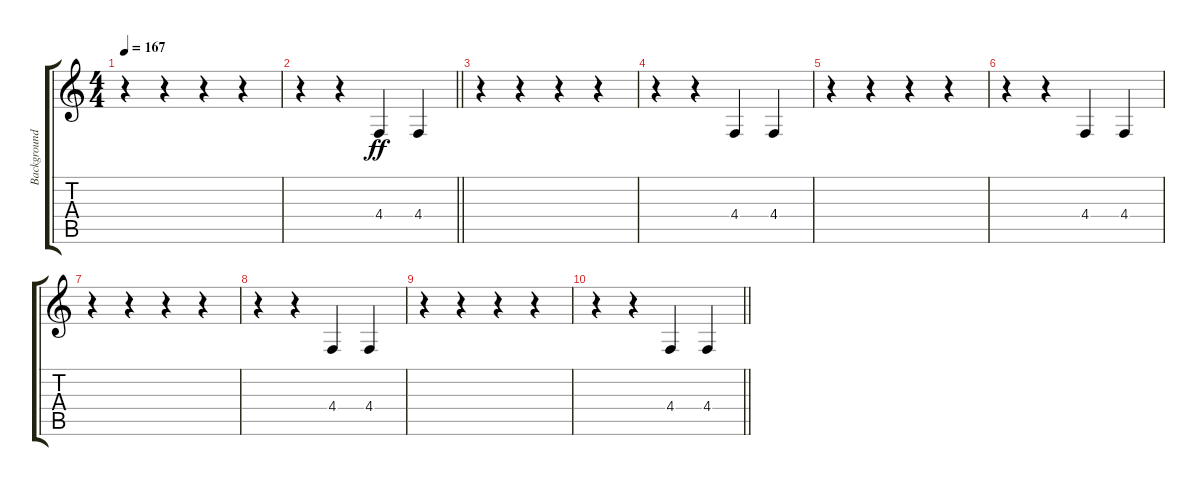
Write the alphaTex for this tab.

\track ("Background Vocals" "Background") {instrument oboe}
\staff {score tabs}
\tuning (Eb4 Bb3 Gb3 Db3 Ab2 Eb2) {hide}
\ts (4 4)
\tempo 167
\clef g2
\ks c
r.4{dy ff} r.4 r.4 r.4 |
\barLineRight lightlight
r.4 r.4 4.4.4 4.4.4 |
r.4 r.4 r.4 r.4 |
r.4 r.4 4.4.4 4.4.4 |
r.4 r.4 r.4 r.4 |
r.4 r.4 4.4.4 4.4.4 |
r.4 r.4 r.4 r.4 |
r.4 r.4 4.4.4 4.4.4 |
r.4 r.4 r.4 r.4 |
\barLineRight lightlight
r.4 r.4 4.4.4 4.4.4
